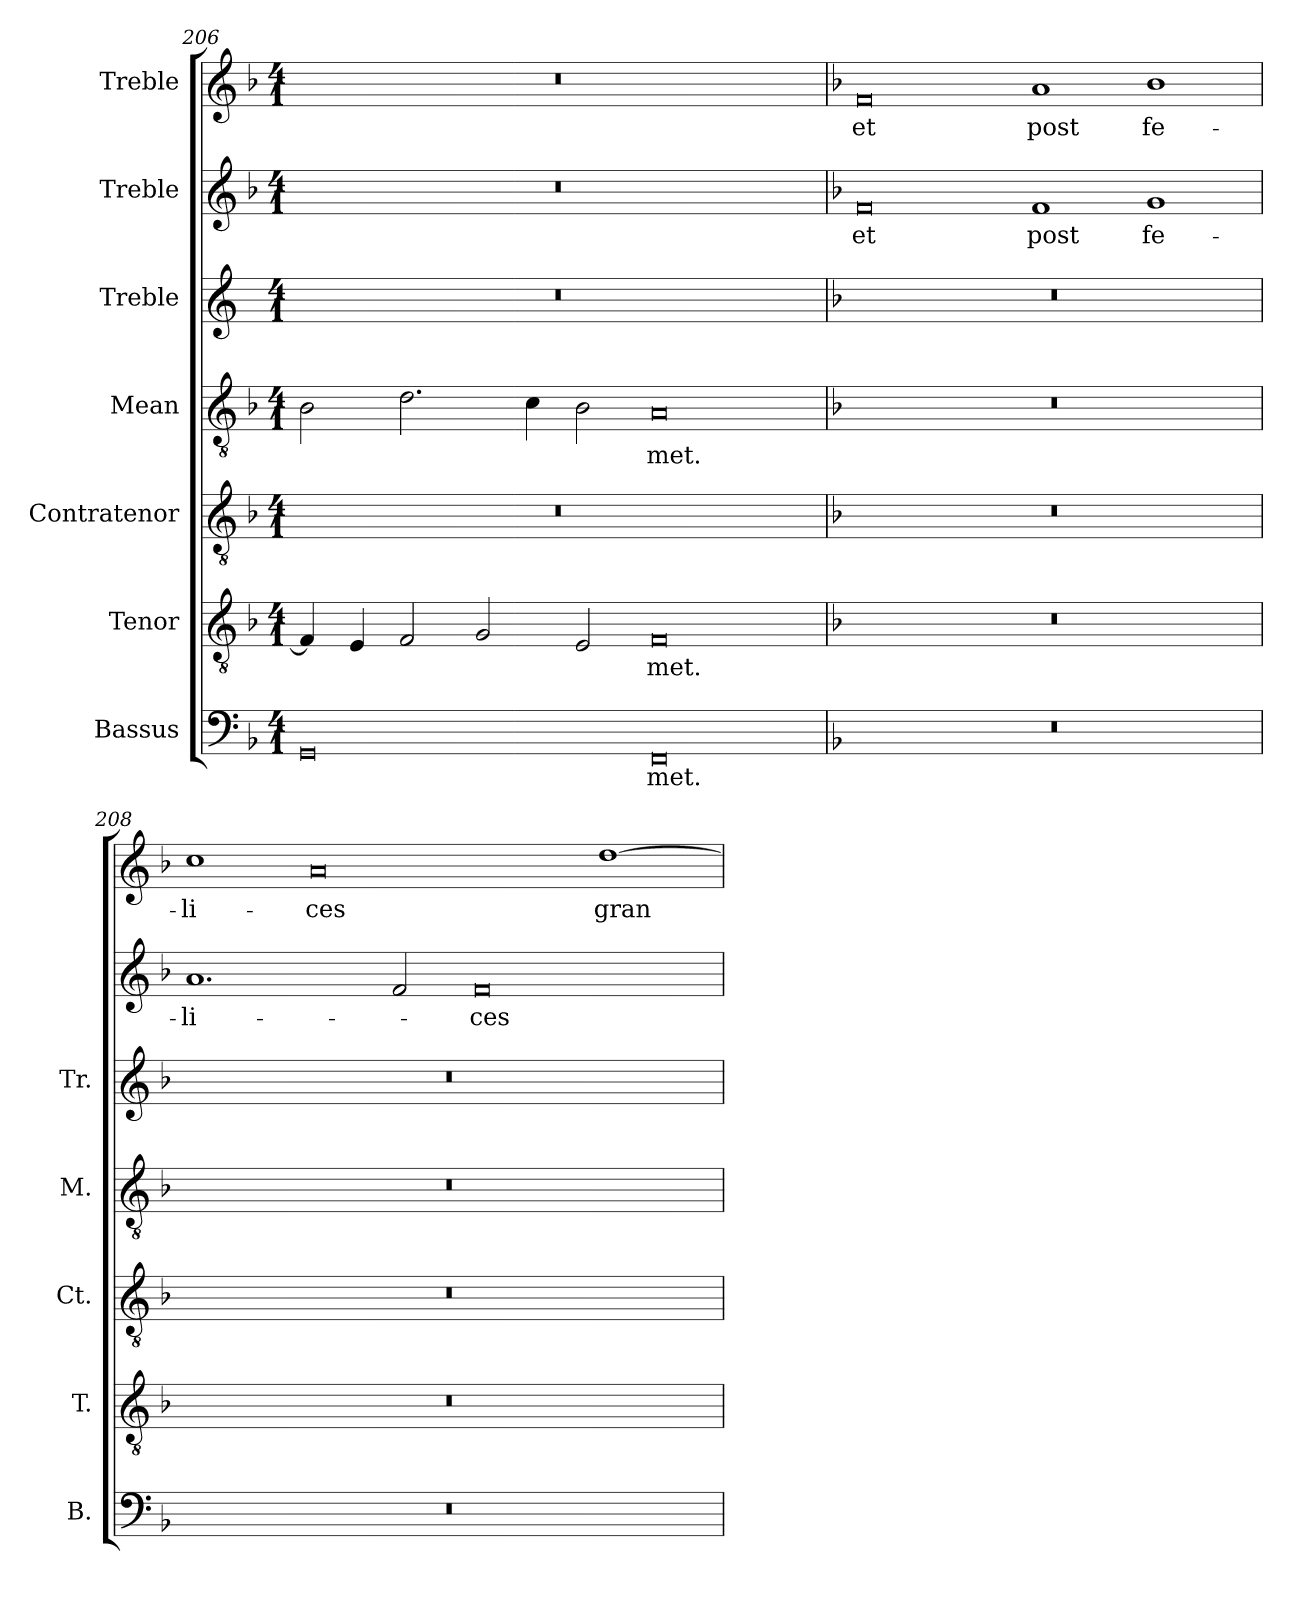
**kern	**text	**kern	**text	**kern	**kern	**text	**kern	**kern	**text	**kern	**text
*part7	*part7	*part6	*part6	*part5	*part4	*part4	*part3	*part2	*part2	*part1	*part1
*staff7	*staff7	*staff6	*staff6	*staff5	*staff4	*staff4	*staff3	*staff2	*staff2	*staff1	*staff1
*I"Bassus	*	*I"Tenor	*	*I"Contratenor	*I"Mean	*	*I"Treble	*I"Treble	*	*I"Treble	*
*I'B.	*	*I'T.	*	*I'Ct.	*I'M.	*	*I'Tr.	*	*	*	*
*clefF4	*	*clefGv2	*	*clefGv2	*clefGv2	*	*clefG2	*clefG2	*	*clefG2	*
*	*	*ITrd7c12	*	*ITrd7c12	*ITrd7c12	*	*	*	*	*	*
*k[b-]	*	*k[b-]	*	*k[b-]	*k[b-]	*	*k[]	*k[b-]	*	*k[b-]	*
*F:	*	*F:	*	*F:	*F:	*	*	*F:	*	*F:	*
*M4/1	*	*M4/1	*	*M4/1	*M4/1	*	*M4/1	*M4/1	*	*M4/1	*
=206	=206	=206	=206	=206	=206	=206	=206	=206	=206	=206	=206
!	!	!	!	!LO:N:vis=1	!	!	!LO:N:vis=1	!LO:N:vis=1	!	!LO:N:vis=1	!
0GGi	.	4FFi/]	.	00r	2BB-i\	.	00r	00r	.	00r	.
.	.	4EEi/	.	.	.	.	.	.	.	.	.
.	.	2FFi/	.	.	2.Di\	.	.	.	.	.	.
.	.	2GGi/	.	.	.	.	.	.	.	.	.
.	.	.	.	.	4Ci\	.	.	.	.	.	.
.	.	2EEi/	.	.	2BB-i\	.	.	.	.	.	.
!	!LO:LY:b:color=#000000	!	!	!	!	!	!	!	!	!	!
!	!	!	!LO:LY:b:color=#000000	!	!	!	!	!	!	!	!
!	!	!	!	!	!	!LO:LY:b:color=#000000	!	!	!	!	!
0FFi	-met.	0FFi	-met.	.	0AAi	-met.	.	.	.	.	.
!!LO:PB:g=z
=207`	=207`	=207`	=207`	=207`	=207`	=207`	=207`	=207`	=207`	=207`	=207`
*k[b-]	*	*k[b-]	*	*k[b-]	*k[b-]	*	*k[b-]	*k[b-]	*	*k[b-]	*
*F:	*	*F:	*	*F:	*F:	*	*F:	*F:	*	*F:	*
!LO:N:vis=1	!	!LO:N:vis=1	!	!LO:N:vis=1	!LO:N:vis=1	!	!LO:N:vis=1	!	!	!	!
!	!	!	!	!	!	!	!	!	!LO:LY:b:color=#000000	!	!
!	!	!	!	!	!	!	!	!	!	!	!LO:LY:b:color=#000000
00r	.	00r	.	00r	00r	.	00r	0fi	et	0fi	et
!	!	!	!	!	!	!	!	!	!LO:LY:b:color=#000000	!	!
!	!	!	!	!	!	!	!	!	!	!	!LO:LY:b:color=#000000
.	.	.	.	.	.	.	.	1fi	post	1ai	post
!	!	!	!	!	!	!	!	!	!LO:LY:b:color=#000000	!	!
!	!	!	!	!	!	!	!	!	!	!	!LO:LY:b:color=#000000
.	.	.	.	.	.	.	.	1gi	fe-	1b-i	fe-
=208`	=208`	=208`	=208`	=208`	=208`	=208`	=208`	=208`	=208`	=208`	=208`
!LO:N:vis=1	!	!LO:N:vis=1	!	!LO:N:vis=1	!LO:N:vis=1	!	!LO:N:vis=1	!	!	!	!
!	!	!	!	!	!	!	!	!	!LO:LY:b:color=#000000	!	!
!	!	!	!	!	!	!	!	!	!	!	!LO:LY:b:color=#000000
00r	.	00r	.	00r	00r	.	00r	1.ai	-li-	1cci	-li-
!	!	!	!	!	!	!	!	!	!	!	!LO:LY:b:color=#000000
.	.	.	.	.	.	.	.	.	.	0ai	-ces
.	.	.	.	.	.	.	.	2fi/	.	.	.
!	!	!	!	!	!	!	!	!	!LO:LY:b:color=#000000	!	!
.	.	.	.	.	.	.	.	0fi	-ces	.	.
!	!	!	!	!	!	!	!	!	!	!	!LO:LY:b:color=#000000
.	.	.	.	.	.	.	.	.	.	[>1ddi	gran-
=`	=`	=`	=`	=`	=`	=`	=`	=`	=`	=`	=`
*-	*-	*-	*-	*-	*-	*-	*-	*-	*-	*-	*-
